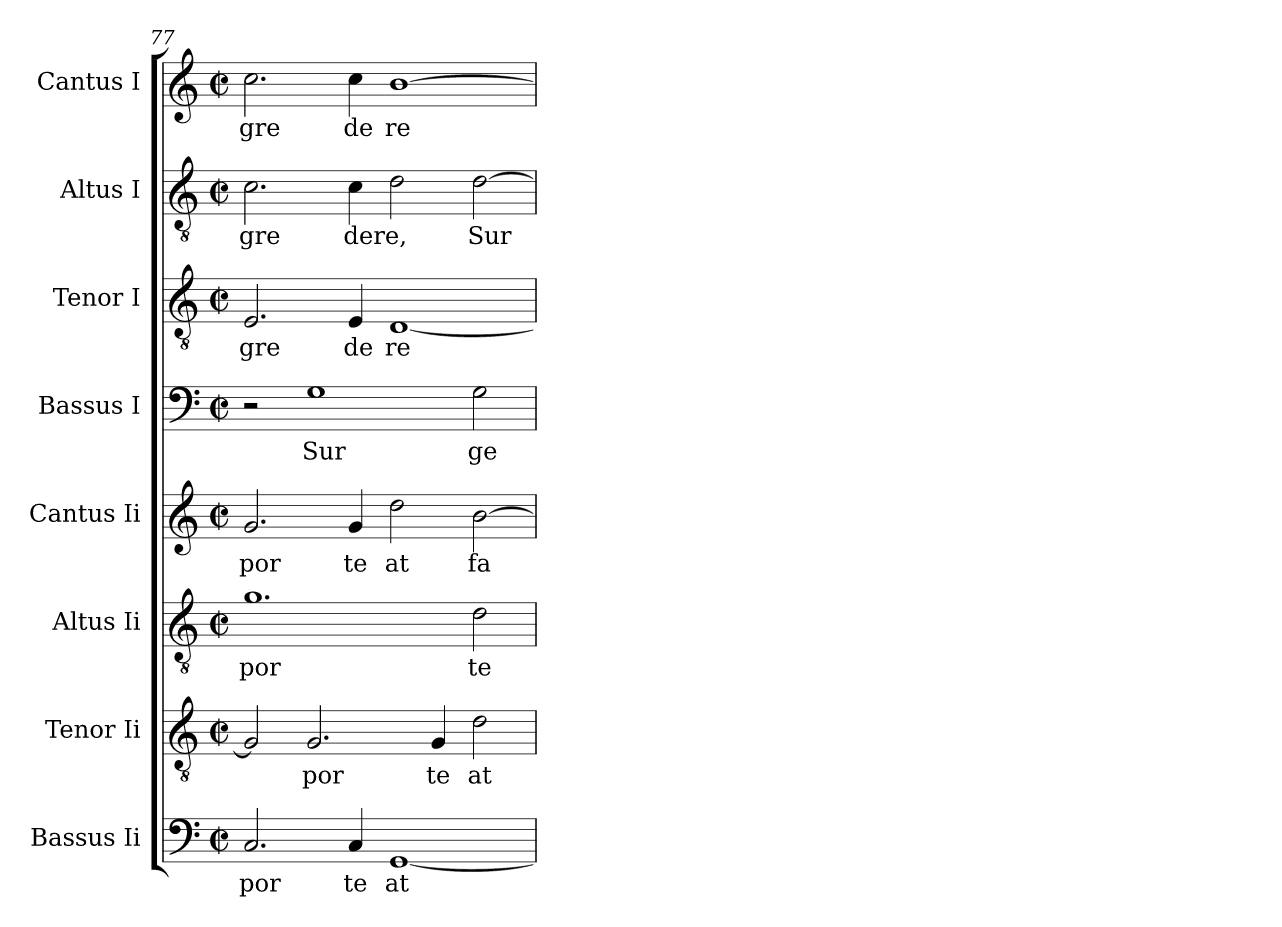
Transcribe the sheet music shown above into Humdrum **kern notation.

**kern	**text	**kern	**text	**kern	**text	**kern	**text	**kern	**text	**kern	**text	**kern	**text	**kern	**text
*part8	*part8	*part7	*part7	*part6	*part6	*part5	*part5	*part4	*part4	*part3	*part3	*part2	*part2	*part1	*part1
*staff8	*staff8	*staff7	*staff7	*staff6	*staff6	*staff5	*staff5	*staff4	*staff4	*staff3	*staff3	*staff2	*staff2	*staff1	*staff1
*I"Bassus Ii	*	*I"Tenor Ii	*	*I"Altus Ii	*	*I"Cantus Ii	*	*I"Bassus I	*	*I"Tenor I	*	*I"Altus I	*	*I"Cantus I	*
*clefF4	*	*clefGv2	*	*clefGv2	*	*clefG2	*	*clefF4	*	*clefGv2	*	*clefGv2	*	*clefG2	*
*M2/2	*	*M2/2	*	*M2/2	*	*M2/2	*	*M2/2	*	*M2/2	*	*M2/2	*	*M2/2	*
*met(c|)	*	*met(c|)	*	*met(c|)	*	*met(c|)	*	*met(c|)	*	*met(c|)	*	*met(c|)	*	*met(c|)	*
=77	=77	=77	=77	=77	=77	=77	=77	=77	=77	=77	=77	=77	=77	=77	=77
!	!LO:LY:b:cj	!	!	!	!LO:LY:b:cj	!	!LO:LY:b:cj	!	!	!	!LO:LY:b:cj	!	!LO:LY:b:cj	!	!LO:LY:b:cj
2.C/	por	2G/]	.	1.g	por	2.g/	por	2r	.	2.E/	gre	2.c\	gre	2.cc\	gre
!	!	!	!LO:LY:b:cj	!	!	!	!	!	!LO:LY:b:cj	!	!	!	!	!	!
.	.	2.G/	por	.	.	.	.	1G	Sur	.	.	.	.	.	.
!	!LO:LY:b:cj	!	!	!	!	!	!LO:LY:b:cj	!	!	!	!LO:LY:b:cj	!	!LO:LY:b	!	!LO:LY:b:cj
4C/	te	.	.	.	.	4g/	te	.	.	4E/	de	4c\	dere,	4cc\	de
!	!LO:LY:b:cj	!	!	!	!	!	!LO:LY:b:cj	!	!	!	!LO:LY:b:cj	!	!	!	!LO:LY:b:cj
[<1GG	at	.	.	.	.	2dd\	at	.	.	[<1D	re	2d\	.	[>1b	re
!	!	!	!LO:LY:b:cj	!	!	!	!	!	!	!	!	!	!	!	!
.	.	4G/	te	.	.	.	.	.	.	.	.	.	.	.	.
!	!	!	!LO:LY:b:cj	!	!LO:LY:b:cj	!	!LO:LY:b:cj	!	!LO:LY:b:cj	!	!	!	!LO:LY:b	!	!
.	.	2d\	at	2d\	te	[>2b\	fa	2G\	ge	.	.	[>2d\	Sur	.	.
=	=	=	=	=	=	=	=	=	=	=	=	=	=	=	=
*-	*-	*-	*-	*-	*-	*-	*-	*-	*-	*-	*-	*-	*-	*-	*-
